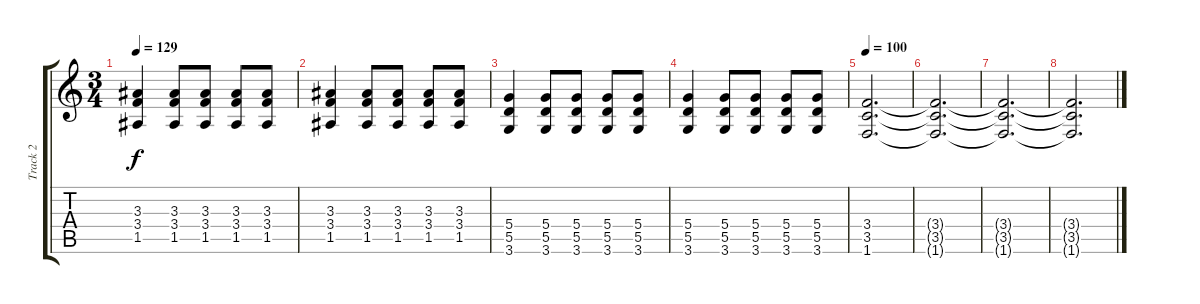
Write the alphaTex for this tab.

\track ("Track 2" "Track 2") {instrument acousticguitarsteel}
\staff {score tabs}
\tuning (E4 B3 G3 D3 A2 E2) {hide}
\ts (3 4)
\tempo 129
\clef g2
\ks c
(3.3 3.4 1.5).4{dy f} (3.3 3.4 1.5).8 (3.3 3.4 1.5).8 (3.3 3.4 1.5).8 (3.3 3.4 1.5).8 |
(3.3 3.4 1.5).4 (3.3 3.4 1.5).8 (3.3 3.4 1.5).8 (3.3 3.4 1.5).8 (3.3 3.4 1.5).8 |
(5.4 5.5 3.6).4 (5.4 5.5 3.6).8 (5.4 5.5 3.6).8 (5.4 5.5 3.6).8 (5.4 5.5 3.6).8 |
(5.4 5.5 3.6).4 (5.4 5.5 3.6).8 (5.4 5.5 3.6).8 (5.4 5.5 3.6).8 (5.4 5.5 3.6).8 |
\tempo 100
(3.4 3.5 1.6).2{d} |
(3.4{t} 3.5{t} 1.6{t}).2{d} |
(3.4{t} 3.5{t} 1.6{t}).2{d} |
(3.4{t} 3.5{t} 1.6{t}).2{d}
